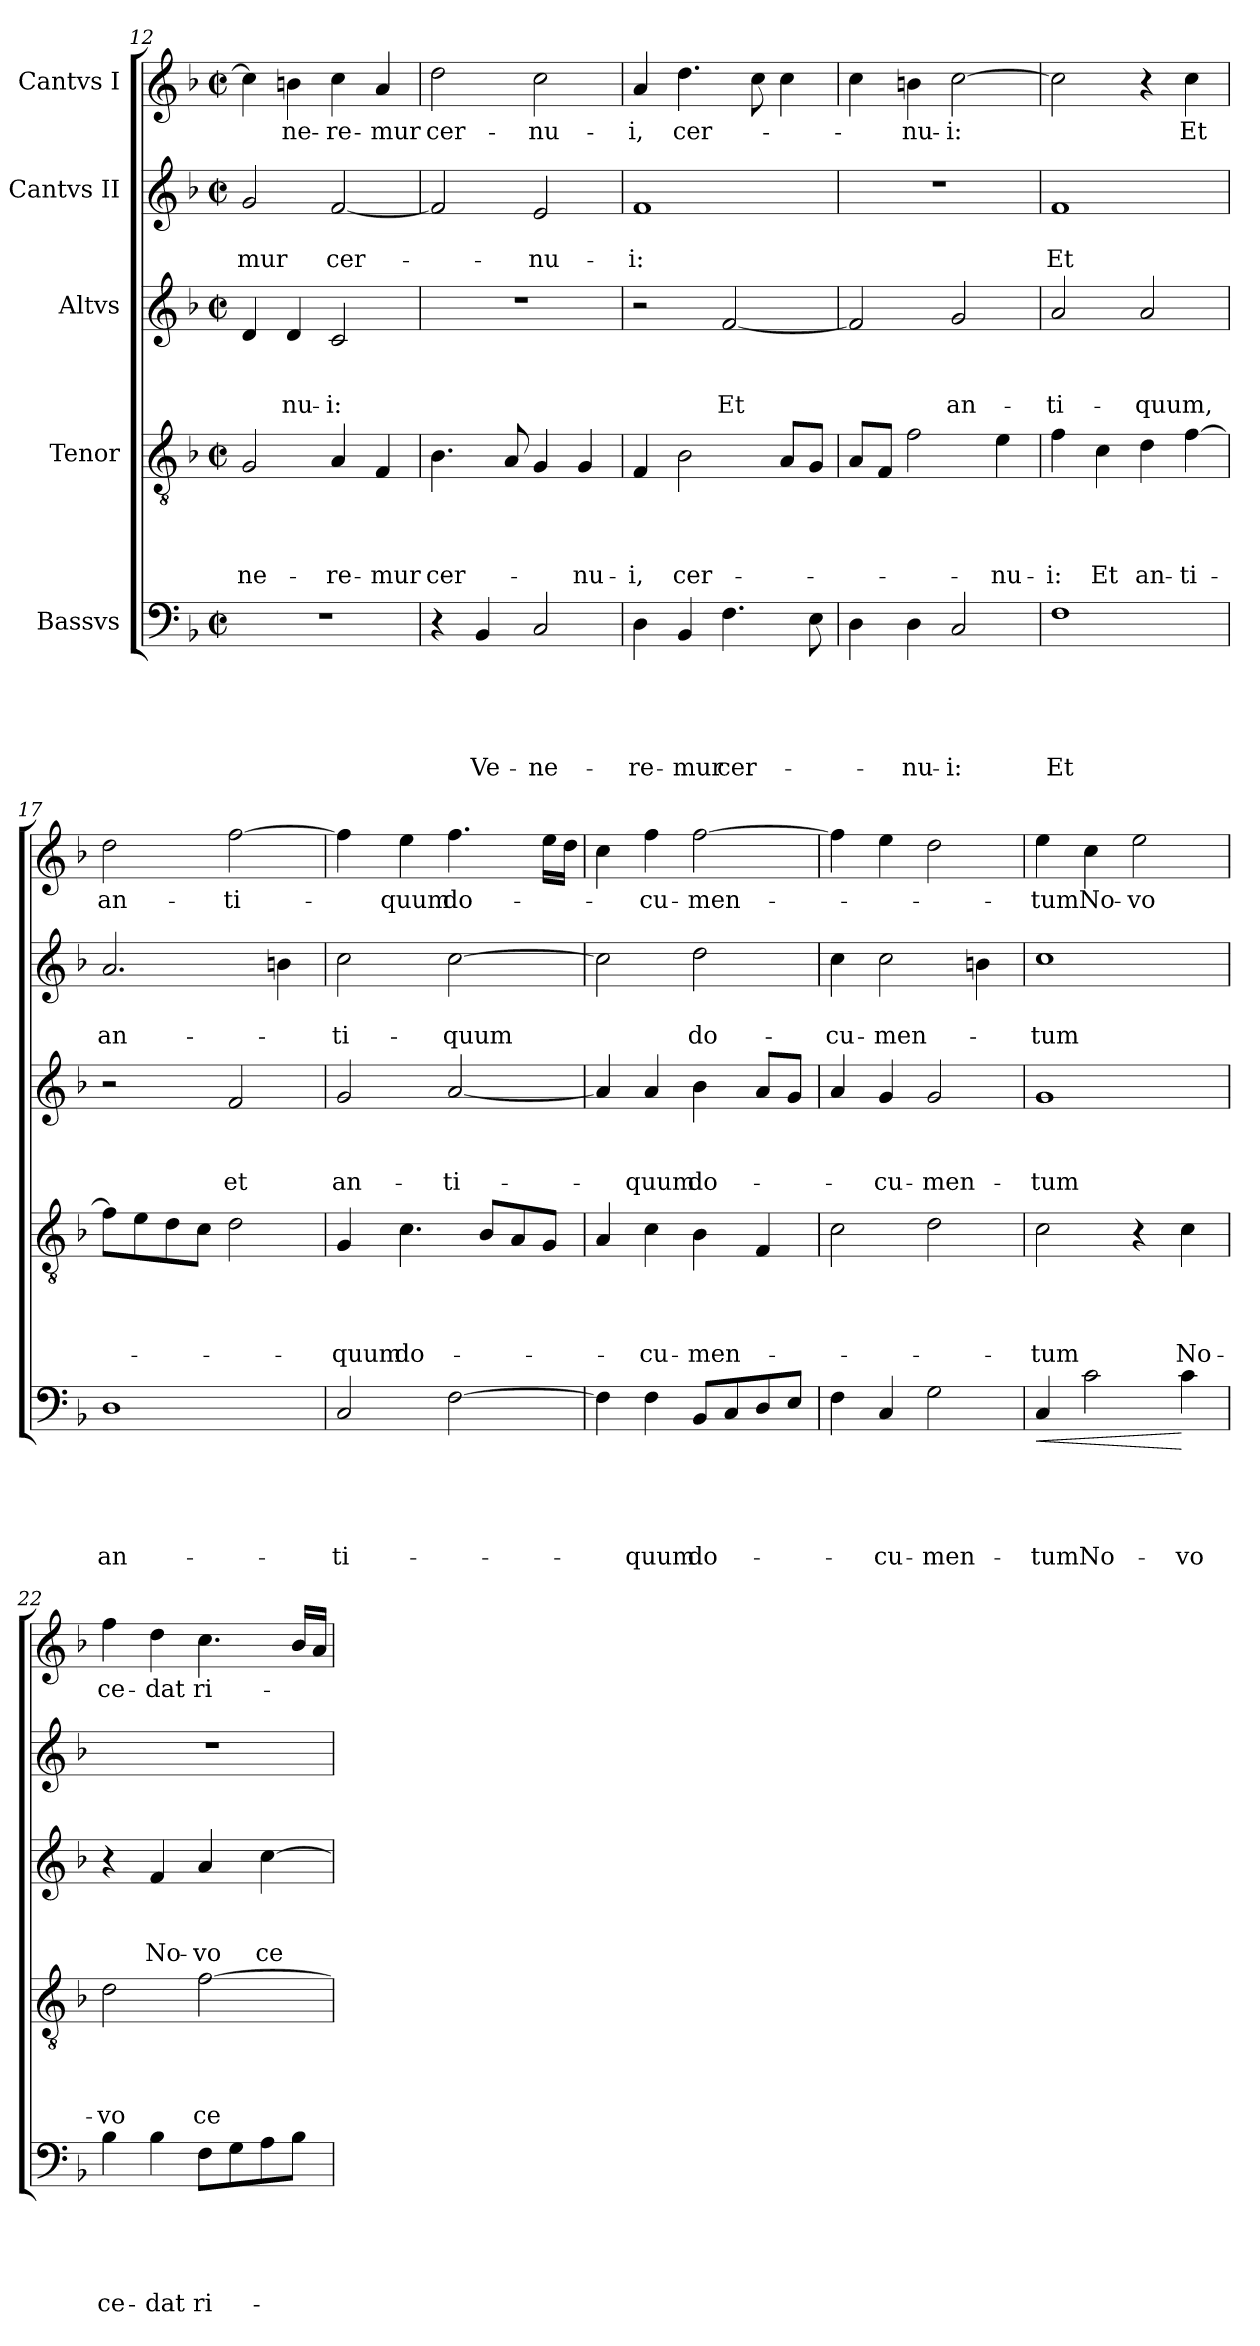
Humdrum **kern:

**kern	**text	**text	**text	**text	**text	**dynam	**kern	**text	**text	**text	**text	**kern	**text	**text	**text	**kern	**text	**text	**kern	**text
*part5	*part5	*part5	*part5	*part5	*part5	*part5	*part4	*part4	*part4	*part4	*part4	*part3	*part3	*part3	*part3	*part2	*part2	*part2	*part1	*part1
*staff5	*staff5	*staff5	*staff5	*staff5	*staff5	*staff5	*staff4	*staff4	*staff4	*staff4	*staff4	*staff3	*staff3	*staff3	*staff3	*staff2	*staff2	*staff2	*staff1	*staff1
*I"Bassvs	*	*	*	*	*	*	*I"Tenor	*	*	*	*	*I"Altvs	*	*	*	*I"Cantvs II	*	*	*I"Cantvs I	*
*clefF4	*	*	*	*	*	*	*clefGv2	*	*	*	*	*clefG2	*	*	*	*clefG2	*	*	*clefG2	*
*k[b-]	*	*	*	*	*	*	*k[b-]	*	*	*	*	*k[b-]	*	*	*	*k[b-]	*	*	*k[b-]	*
*F:	*	*	*	*	*	*	*F:	*	*	*	*	*F:	*	*	*	*F:	*	*	*F:	*
*M2/2	*	*	*	*	*	*	*M2/2	*	*	*	*	*M2/2	*	*	*	*M2/2	*	*	*M2/2	*
*met(c|)	*	*	*	*	*	*	*met(c|)	*	*	*	*	*met(c|)	*	*	*	*met(c|)	*	*	*met(c|)	*
=12	=12	=12	=12	=12	=12	=12	=12	=12	=12	=12	=12	=12	=12	=12	=12	=12	=12	=12	=12	=12
!	!	!	!	!	!	!	!	!	!	!	!LO:LY:b	!	!	!	!	!	!	!LO:LY:b	!	!
1r	.	.	.	.	.	.	2G/	.	.	.	-ne-	4d/	.	.	.	2g/	.	-mur	4cc\]	.
!	!	!	!	!	!	!	!	!	!	!	!	!	!	!	!LO:LY:b	!	!	!	!	!LO:LY:b
.	.	.	.	.	.	.	.	.	.	.	.	4d/	.	.	-nu-	.	.	.	4bn\	-ne-
!	!	!	!	!	!	!	!	!	!	!	!LO:LY:b	!	!	!	!LO:LY:b:rj	!	!	!LO:LY:b	!	!LO:LY:b
.	.	.	.	.	.	.	4A/	.	.	.	-re-	2c/	.	.	-i:	[<2f/	.	cer-	4cc\	-re-
!	!	!	!	!	!	!	!	!	!	!	!LO:LY:b	!	!	!	!	!	!	!	!	!LO:LY:b
.	.	.	.	.	.	.	4F/	.	.	.	-mur	.	.	.	.	.	.	.	4a/	-mur
=13	=13	=13	=13	=13	=13	=13	=13	=13	=13	=13	=13	=13	=13	=13	=13	=13	=13	=13	=13	=13
!	!	!	!	!	!	!	!	!	!	!	!LO:LY:b	!	!	!	!	!	!	!	!	!LO:LY:b
4r	.	.	.	.	.	.	4.B-\	.	.	.	cer-	1r	.	.	.	2f/]	.	.	2dd\	cer-
!	!	!	!	!	!LO:LY:b	!	!	!	!	!	!	!	!	!	!	!	!	!	!	!
4BB-/	.	.	.	.	Ve-	.	.	.	.	.	.	.	.	.	.	.	.	.	.	.
.	.	.	.	.	.	.	8A/	.	.	.	.	.	.	.	.	.	.	.	.	.
!	!	!	!	!	!LO:LY:b	!	!	!	!	!	!	!	!	!	!	!	!	!LO:LY:b	!	!LO:LY:b
2C/	.	.	.	.	-ne-	.	4G/	.	.	.	.	.	.	.	.	2e/	.	-nu-	2cc\	-nu-
!	!	!	!	!	!	!	!	!	!	!	!LO:LY:b	!	!	!	!	!	!	!	!	!
.	.	.	.	.	.	.	4G/	.	.	.	-nu-	.	.	.	.	.	.	.	.	.
=14	=14	=14	=14	=14	=14	=14	=14	=14	=14	=14	=14	=14	=14	=14	=14	=14	=14	=14	=14	=14
!	!	!	!	!	!LO:LY:b	!	!	!	!	!	!LO:LY:b	!	!	!	!	!	!	!LO:LY:b:rj	!	!LO:LY:b
4D\	.	.	.	.	-re-	.	4F/	.	.	.	-i,	2r	.	.	.	1f	.	-i:	4a/	-i,
!	!	!	!	!	!LO:LY:b	!	!	!	!	!	!LO:LY:b	!	!	!	!	!	!	!	!	!LO:LY:b
4BB-/	.	.	.	.	-mur	.	2B-\	.	.	.	cer-	.	.	.	.	.	.	.	4.dd\	cer-
!	!	!	!	!	!LO:LY:b	!	!	!	!	!	!	!	!	!	!LO:LY:b	!	!	!	!	!
4.F\	.	.	.	.	cer-	.	.	.	.	.	.	[<2f/	.	.	Et	.	.	.	.	.
.	.	.	.	.	.	.	.	.	.	.	.	.	.	.	.	.	.	.	8cc\	.
.	.	.	.	.	.	.	8A/L	.	.	.	.	.	.	.	.	.	.	.	4cc\	.
8E\	.	.	.	.	.	.	8G/J	.	.	.	.	.	.	.	.	.	.	.	.	.
!!LO:LB:g=z
=15	=15	=15	=15	=15	=15	=15	=15	=15	=15	=15	=15	=15	=15	=15	=15	=15	=15	=15	=15	=15
4D\	.	.	.	.	.	.	8A/L	.	.	.	.	2f/]	.	.	.	1r	.	.	4cc\	.
.	.	.	.	.	.	.	8F/J	.	.	.	.	.	.	.	.	.	.	.	.	.
!	!	!	!	!	!LO:LY:b	!	!	!	!	!	!	!	!	!	!	!	!	!	!	!LO:LY:b
4D\	.	.	.	.	-nu-	.	2f\	.	.	.	.	.	.	.	.	.	.	.	4bn\	-nu-
!	!	!	!	!	!LO:LY:b	!	!	!	!	!	!	!	!	!	!LO:LY:b	!	!	!	!	!LO:LY:b
2C/	.	.	.	.	-i:	.	.	.	.	.	.	2g/	.	.	an-	.	.	.	[>2cc\	-i:
!	!	!	!	!	!	!	!	!	!	!	!LO:LY:b	!	!	!	!	!	!	!	!	!
.	.	.	.	.	.	.	4e\	.	.	.	-nu-	.	.	.	.	.	.	.	.	.
=16	=16	=16	=16	=16	=16	=16	=16	=16	=16	=16	=16	=16	=16	=16	=16	=16	=16	=16	=16	=16
!	!	!	!	!	!LO:LY:b	!	!	!	!	!	!LO:LY:b:rj	!	!	!	!LO:LY:b	!	!	!LO:LY:b	!	!
1F	.	.	.	.	Et	.	4f\	.	.	.	-i:	2a/	.	.	-ti-	1f	.	Et	2cc\]	.
!	!	!	!	!	!	!	!	!	!	!	!LO:LY:b	!	!	!	!	!	!	!	!	!
.	.	.	.	.	.	.	4c\	.	.	.	Et	.	.	.	.	.	.	.	.	.
!	!	!	!	!	!	!	!	!	!	!	!LO:LY:b	!	!	!	!LO:LY:b	!	!	!	!	!
.	.	.	.	.	.	.	4d\	.	.	.	an-	2a/	.	.	-quum,	.	.	.	4r	.
!	!	!	!	!	!	!	!	!	!	!	!LO:LY:b	!	!	!	!	!	!	!	!	!LO:LY:b
.	.	.	.	.	.	.	[>4f\	.	.	.	-ti-	.	.	.	.	.	.	.	4cc\	Et
=17	=17	=17	=17	=17	=17	=17	=17	=17	=17	=17	=17	=17	=17	=17	=17	=17	=17	=17	=17	=17
!	!	!	!	!	!LO:LY:b	!	!	!	!	!	!	!	!	!	!	!	!	!LO:LY:b	!	!LO:LY:b
1D	.	.	.	.	an-	.	8f\L]	.	.	.	.	2r	.	.	.	2.a/	.	an-	2dd\	an-
.	.	.	.	.	.	.	8e\	.	.	.	.	.	.	.	.	.	.	.	.	.
.	.	.	.	.	.	.	8d\	.	.	.	.	.	.	.	.	.	.	.	.	.
.	.	.	.	.	.	.	8c\J	.	.	.	.	.	.	.	.	.	.	.	.	.
!	!	!	!	!	!	!	!	!	!	!	!	!	!	!	!LO:LY:b	!	!	!	!	!LO:LY:b
.	.	.	.	.	.	.	2d\	.	.	.	.	2f/	.	.	et	.	.	.	[>2ff\	-ti-
.	.	.	.	.	.	.	.	.	.	.	.	.	.	.	.	4bn\	.	.	.	.
=18	=18	=18	=18	=18	=18	=18	=18	=18	=18	=18	=18	=18	=18	=18	=18	=18	=18	=18	=18	=18
!	!	!	!	!	!LO:LY:b	!	!	!	!	!	!LO:LY:b	!	!	!	!LO:LY:b	!	!	!LO:LY:b	!	!
2C/	.	.	.	.	-ti-	.	4G/	.	.	.	-quum	2g/	.	.	an-	2cc\	.	-ti-	4ff\]	.
!	!	!	!	!	!	!	!	!	!	!	!LO:LY:b	!	!	!	!	!	!	!	!	!LO:LY:b
.	.	.	.	.	.	.	4.c\	.	.	.	do-	.	.	.	.	.	.	.	4ee\	-quum
!	!	!	!	!	!	!	!	!	!	!	!	!	!	!	!LO:LY:b	!	!	!LO:LY:b	!	!LO:LY:b
[>2F\	.	.	.	.	.	.	.	.	.	.	.	[<2a/	.	.	-ti-	[>2cc\	.	-quum	4.ff\	do-
.	.	.	.	.	.	.	8B-/L	.	.	.	.	.	.	.	.	.	.	.	.	.
.	.	.	.	.	.	.	8A/	.	.	.	.	.	.	.	.	.	.	.	.	.
.	.	.	.	.	.	.	8G/J	.	.	.	.	.	.	.	.	.	.	.	16ee\LL	.
.	.	.	.	.	.	.	.	.	.	.	.	.	.	.	.	.	.	.	16dd\JJ	.
=19	=19	=19	=19	=19	=19	=19	=19	=19	=19	=19	=19	=19	=19	=19	=19	=19	=19	=19	=19	=19
4F\]	.	.	.	.	.	.	4A/	.	.	.	.	4a/]	.	.	.	2cc\]	.	.	4cc\	.
!	!	!	!	!	!LO:LY:b	!	!	!	!	!	!LO:LY:b	!	!	!	!LO:LY:b	!	!	!	!	!LO:LY:b
4F\	.	.	.	.	-quum	.	4c\	.	.	.	-cu-	4a/	.	.	-quum	.	.	.	4ff\	-cu-
!	!	!	!	!	!LO:LY:b	!	!	!	!	!	!LO:LY:b	!	!	!	!LO:LY:b	!	!	!LO:LY:b	!	!LO:LY:b
8BB-/L	.	.	.	.	do-	.	4B-\	.	.	.	-men-	4b-\	.	.	do-	2dd\	.	do-	[>2ff\	-men-
8C/	.	.	.	.	.	.	.	.	.	.	.	.	.	.	.	.	.	.	.	.
8D/	.	.	.	.	.	.	4F/	.	.	.	.	8a/L	.	.	.	.	.	.	.	.
8E/J	.	.	.	.	.	.	.	.	.	.	.	8g/J	.	.	.	.	.	.	.	.
=20	=20	=20	=20	=20	=20	=20	=20	=20	=20	=20	=20	=20	=20	=20	=20	=20	=20	=20	=20	=20
!	!	!	!	!	!	!	!	!	!	!	!	!	!	!	!	!	!	!LO:LY:b	!	!
4F\	.	.	.	.	.	.	2c\	.	.	.	.	4a/	.	.	.	4cc\	.	-cu-	4ff\]	.
!	!	!	!	!	!LO:LY:b	!	!	!	!	!	!	!	!	!	!LO:LY:b	!	!	!LO:LY:b	!	!
4C/	.	.	.	.	-cu-	.	.	.	.	.	.	4g/	.	.	-cu-	2cc\	.	-men-	4ee\	.
!	!	!	!	!	!LO:LY:b	!	!	!	!	!	!	!	!	!	!LO:LY:b	!	!	!	!	!
2G\	.	.	.	.	-men-	.	2d\	.	.	.	.	2g/	.	.	-men-	.	.	.	2dd\	.
.	.	.	.	.	.	.	.	.	.	.	.	.	.	.	.	4bn\	.	.	.	.
=21	=21	=21	=21	=21	=21	=21	=21	=21	=21	=21	=21	=21	=21	=21	=21	=21	=21	=21	=21	=21
!	!	!	!	!	!LO:LY:b	!LO:HP:b	!	!	!	!	!LO:LY:b	!	!	!	!LO:LY:b	!	!	!LO:LY:b	!	!LO:LY:b
4C/	.	.	.	.	-tum	<	2c\	.	.	.	-tum	1g	.	.	-tum	1cc	.	-tum	4ee\	-tum
!	!	!	!	!	!LO:LY:b	!	!	!	!	!	!	!	!	!	!	!	!	!	!	!LO:LY:b
2c\	.	.	.	.	No-	.	.	.	.	.	.	.	.	.	.	.	.	.	4cc\	No-
!	!	!	!	!	!	!	!	!	!	!	!	!	!	!	!	!	!	!	!	!LO:LY:b
.	.	.	.	.	.	.	4r	.	.	.	.	.	.	.	.	.	.	.	2ee\	-vo
!	!	!	!	!	!LO:LY:b	!	!	!	!	!	!LO:LY:b	!	!	!	!	!	!	!	!	!
4c\	.	.	.	.	-vo	[	4c\	.	.	.	No-	.	.	.	.	.	.	.	.	.
!!LO:PB:g=z
=22	=22	=22	=22	=22	=22	=22	=22	=22	=22	=22	=22	=22	=22	=22	=22	=22	=22	=22	=22	=22
!	!	!	!	!	!LO:LY:b	!	!	!	!	!	!LO:LY:b	!	!	!	!	!	!	!	!	!LO:LY:b
4B-\	.	.	.	.	ce-	.	2d\	.	.	.	-vo	4r	.	.	.	1r	.	.	4ff\	ce-
!	!	!	!	!	!LO:LY:b	!	!	!	!	!	!	!	!	!	!LO:LY:b	!	!	!	!	!LO:LY:b
4B-\	.	.	.	.	-dat	.	.	.	.	.	.	4f/	.	.	No-	.	.	.	4dd\	-dat
!	!	!	!	!	!LO:LY:b	!	!	!	!	!	!LO:LY:b	!	!	!	!LO:LY:b	!	!	!	!	!LO:LY:b
8F\L	.	.	.	.	ri-	.	[>2f\	.	.	.	ce-	4a/	.	.	-vo	.	.	.	4.cc\	ri-
8G\	.	.	.	.	.	.	.	.	.	.	.	.	.	.	.	.	.	.	.	.
!	!	!	!	!	!	!	!	!	!	!	!	!	!	!	!LO:LY:b	!	!	!	!	!
8A\	.	.	.	.	.	.	.	.	.	.	.	[>4cc\	.	.	ce-	.	.	.	.	.
8B-\J	.	.	.	.	.	.	.	.	.	.	.	.	.	.	.	.	.	.	16b-/LL	.
.	.	.	.	.	.	.	.	.	.	.	.	.	.	.	.	.	.	.	16a/JJ	.
=	=	=	=	=	=	=	=	=	=	=	=	=	=	=	=	=	=	=	=	=
*-	*-	*-	*-	*-	*-	*-	*-	*-	*-	*-	*-	*-	*-	*-	*-	*-	*-	*-	*-	*-
